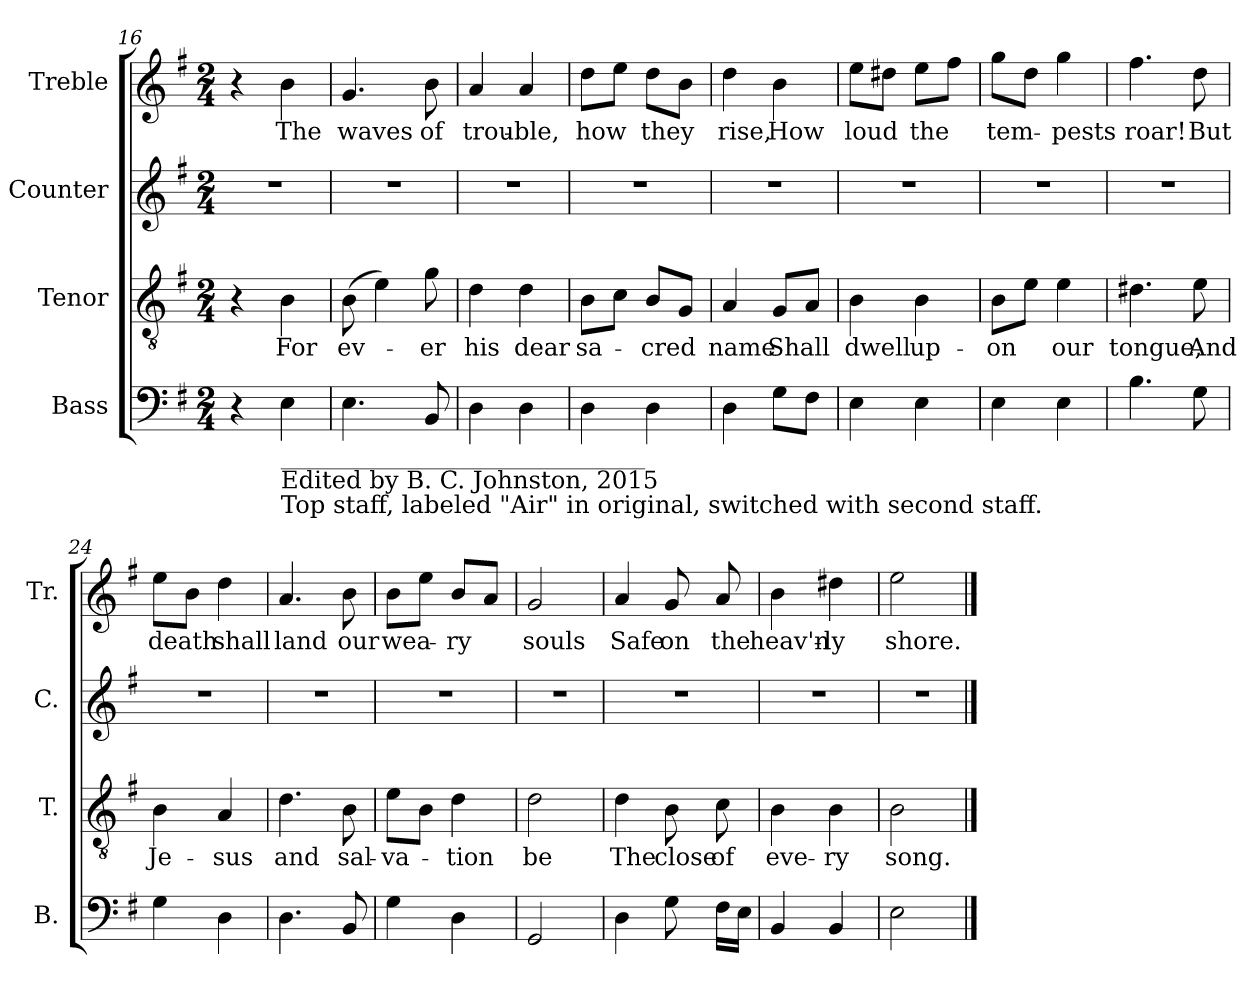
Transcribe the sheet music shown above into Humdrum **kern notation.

**kern	**kern	**text	**kern	**kern	**text
*part4	*part3	*part3	*part2	*part1	*part1
*staff4	*staff3	*staff3	*staff2	*staff1	*staff1
*I"Bass	*I"Tenor	*	*I"Counter	*I"Treble	*
*I'B.	*I'T.	*	*I'C.	*I'Tr.	*
*clefF4	*clefGv2	*	*clefG2	*clefG2	*
*k[f#]	*k[f#]	*	*k[f#]	*k[f#]	*
*M2/4	*M2/4	*	*M2/4	*M2/4	*
=16	=16	=16	=16	=16	=16
4r	4r	.	2r	4r	.
!LO:TX:b:t=______________________________	!	!	!	!	!
!LO:TX:b:t=Edited by B. C. Johnston, 2015	!	!	!	!	!
!LO:TX:b:t=Top staff, labeled "Air" in original, switched with second staff.	!	!	!	!	!
4E\	4B\	For	.	4b\	The
=17	=17	=17	=17	=17	=17
4.E\	(8B\	ev-	2r	4.g/	waves
.	4e\)	.	.	.	.
8BB/	8g\	-er	.	8b\	of
!!LO:LB:g=z
=18	=18	=18	=18	=18	=18
4D\	4d\	his	2r	4a/	trou-
4D\	4d\	dear	.	4a/	-ble,
=19	=19	=19	=19	=19	=19
4D\	8B\L	sa-	2r	8dd\L	how
.	8c\J	.	.	8ee\J	.
4D\	8B/L	-cred	.	8dd\L	they
.	8G/J	.	.	8b\J	.
=20	=20	=20	=20	=20	=20
4D\	4A/	name	2r	4dd\	rise,
8G\L	8G/L	Shall	.	4b\	How
8F#\J	8A/J	.	.	.	.
=21	=21	=21	=21	=21	=21
4E\	4B\	dwell	2r	8ee\L	loud
.	.	.	.	8dd#X\J	.
4E\	4B\	up-	.	8ee\L	the
.	.	.	.	8ff#\J	.
=22	=22	=22	=22	=22	=22
4E\	8B\L	-on	2r	8gg\L	tem-
.	8e\J	.	.	8dd\J	.
4E\	4e\	our	.	4gg\	-pests
=23	=23	=23	=23	=23	=23
4.B\	4.d#X\	tongue,	2r	4.ff#\	roar!
8G\	8e\	And	.	8dd\	But
=24	=24	=24	=24	=24	=24
4G\	4B\	Je-	2r	8ee\L	death
.	.	.	.	8b\J	.
4D\	4A/	-sus	.	4dd\	shall
!!LO:LB:g=z
=25	=25	=25	=25	=25	=25
4.D\	4.d\	and	2r	4.a/	land
8BB/	8B\	sal-	.	8b\	our
=26	=26	=26	=26	=26	=26
4G\	8e\L	-va-	2r	8b\L	wea-
.	8B\J	.	.	8ee\J	.
4D\	4d\	-tion	.	8b/L	-ry
.	.	.	.	8a/J	.
=27	=27	=27	=27	=27	=27
2GG/	2d\	be	2r	2g/	souls
=28	=28	=28	=28	=28	=28
4D\	4d\	The	2r	4a/	Safe
8G\	8B\	close	.	8g/	on
16F#\LL	8c\	of	.	8a/	the
16E\JJ	.	.	.	.	.
=29	=29	=29	=29	=29	=29
4BB/	4B\	eve-	2r	4b\	heav'n-
4BB/	4B\	-ry	.	4dd#X\	-ly
=30	=30	=30	=30	=30	=30
2E\	2B\	song.	2r	2ee\	shore.
==	==	==	==	==	==
*-	*-	*-	*-	*-	*-
